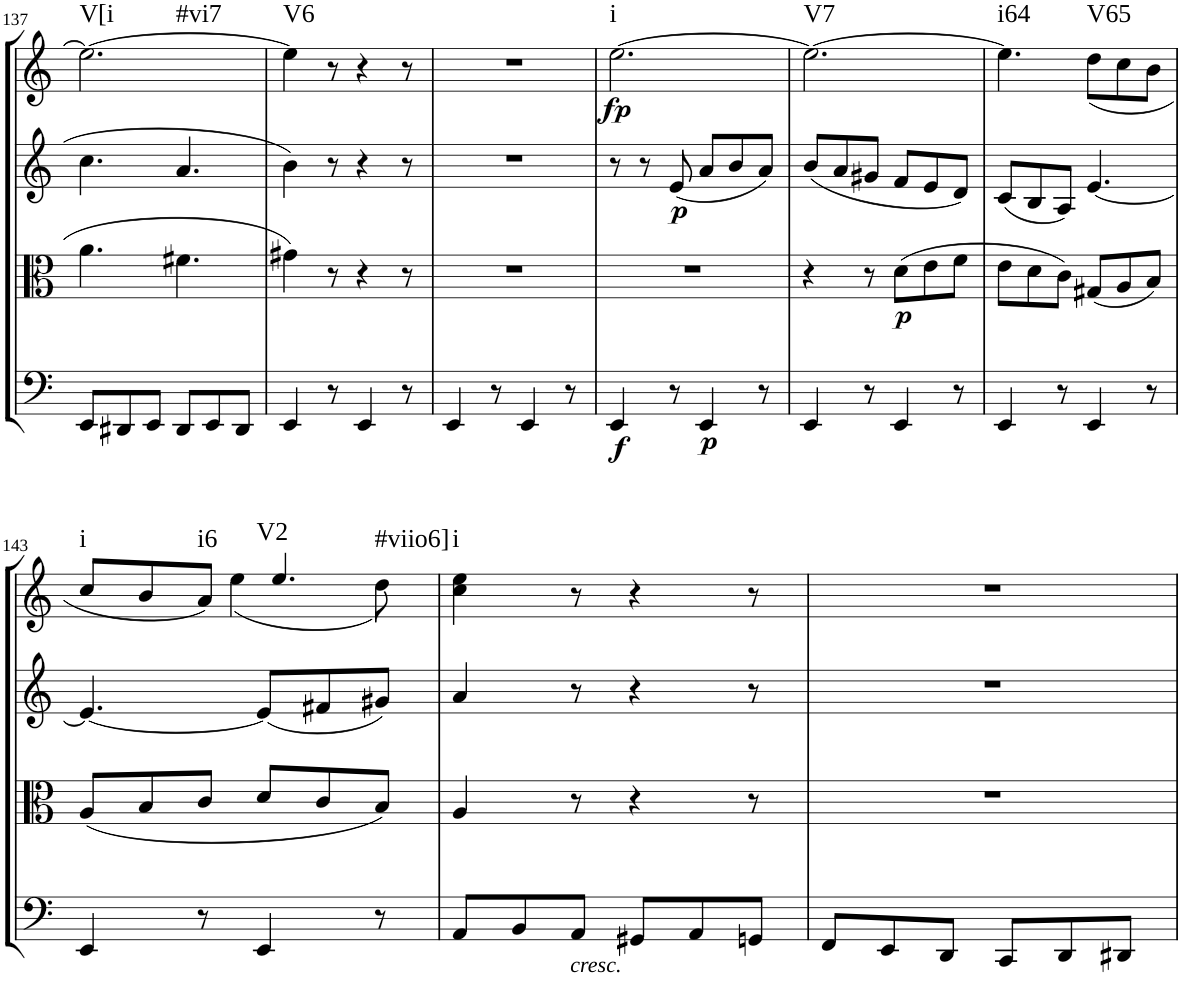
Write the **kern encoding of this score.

**kern	**dynam	**kern	**dynam	**kern	**dynam	**kern	**dynam	**harte
*part4	*part4	*part3	*part3	*part2	*part2	*part1	*part1	*part1
*staff4	*staff4	*staff3	*staff3	*staff2	*staff2	*staff1	*staff1	*
*I"Cello	*	*I"Viola	*	*I"2nd Violin	*	*I"1st Violin	*	*
*	*	*I'Vla	*	*I'Vln	*	*I'Vln	*	*
!!LO:PB:g=z
*clefF4	*	*clefC3	*	*clefG2	*	*clefG2	*	*
*k[]	*	*k[]	*	*k[]	*	*k[]	*	*
*M6/8	*	*M6/8	*	*M6/8	*	*M6/8	*	*
=137	=137	=137	=137	=137	=137	=137	=137	=137
!	!	!	!	!	!	!	!	!LO:H:n=1:kt=V[i
!	!	!	!	!	!	!	!	!LO:H:n=2:kt=#vi7
8EE/L	.	4.a\	.	4.cc\	.	2.ee\_	.	N N
8DD#X/	.	.	.	.	.	.	.	.
8EE/J	.	.	.	.	.	.	.	.
8DD#/L	.	4.f#X\	.	4.a/	.	.	.	.
8EE/	.	.	.	.	.	.	.	.
8DD#/J	.	.	.	.	.	.	.	.
=138	=138	=138	=138	=138	=138	=138	=138	=138
!	!	!	!	!	!	!	!	!LO:H:kt=V6
4EE/	.	4g#X\	.	4b\	.	4ee\]	.	N
8r	.	8r	.	8r	.	8r	.	.
4EE/	.	4r	.	4r	.	4r	.	.
8r	.	8r	.	8r	.	8r	.	.
=139	=139	=139	=139	=139	=139	=139	=139	=139
4EE/	.	2.r	.	2.r	.	2.r	.	.
8r	.	.	.	.	.	.	.	.
4EE/	.	.	.	.	.	.	.	.
8r	.	.	.	.	.	.	.	.
=140	=140	=140	=140	=140	=140	=140	=140	=140
!	!LO:DY:b	!	!	!	!	!	!LO:DY:b	!LO:H:kt=i
4EE/	f	2.r	.	8r	.	[2.ee\	fp	N
.	.	.	.	8r	.	.	.	.
!	!	!	!	!	!LO:DY:b	!	!	!
8r	.	.	.	(8e/	p	.	.	.
!	!LO:DY:b	!	!	!	!	!	!	!
4EE/	p	.	.	8a/L	.	.	.	.
.	.	.	.	8b/	.	.	.	.
8r	.	.	.	8a/J)	.	.	.	.
=141	=141	=141	=141	=141	=141	=141	=141	=141
!	!	!	!	!	!	!	!	!LO:H:kt=V7
4EE/	.	4r	.	(8b/L	.	2.ee\_	.	N
.	.	.	.	8a/	.	.	.	.
8r	.	8r	.	8g#X/J	.	.	.	.
!	!	!	!LO:DY:b	!	!	!	!	!
4EE/	.	(8d\L	p	8f/L	.	.	.	.
.	.	8e\	.	8e/	.	.	.	.
8r	.	8f\J	.	8d/J)	.	.	.	.
=142	=142	=142	=142	=142	=142	=142	=142	=142
!	!	!	!	!	!	!	!	!LO:H:kt=i64
4EE/	.	8e\L	.	(8c/L	.	4.ee\]	.	N
.	.	8d\	.	8B/	.	.	.	.
8r	.	8c\J)	.	8A/J)	.	.	.	.
!	!	!	!	!	!	!	!	!LO:H:kt=V65
4EE/	.	(8G#X/L	.	[4.e/	.	(<8dd\L	.	N
.	.	8A/	.	.	.	8cc\	.	.
8r	.	8B/J)	.	.	.	8b\J	.	.
!!LO:LB:g=z
=143	=143	=143	=143	=143	=143	=143	=143	=143
*	*	*	*	*	*	*^	*	*
!	!	!	!	!	!	!	!	!	!LO:H:kt=i
4EE/	.	(8A/L	.	4.e/_	.	8cc/L	4.ryy	.	N
.	.	8B/	.	.	.	8b/	.	.	.
!	!	!	!	!	!	!	!	!	!LO:H:kt=i6
8r	.	8c/J	.	.	.	8a/J)	.	.	N
!	!	!	!	!	!	!	!	!	!LO:H:n=1:kt=V2
!	!	!	!	!	!	!	!	!	!LO:H:n=2:kt=#viio6]
4EE/	.	8d/L	.	(8e/L]	.	4.ee/	(4ee\	.	N N
.	.	8c/	.	8f#X/	.	.	.	.	.
8r	.	8B/J)	.	8g#X/J)	.	.	8dd\)	.	.
=144	=144	=144	=144	=144	=144	=144	=144	=144	=144
!	!	!	!	!	!	!	!	!	!LO:H:kt=i
*	*	*	*	*	*	*v	*v	*	*
8AA/L	.	4A/	.	4a/	.	4cc\ 4ee\	.	N
8BB/	.	.	.	.	.	.	.	.
!LO:TX:b:i:t=cresc.	!	!	!	!	!	!	!	!
8AA/J	.	8r	.	8r	.	8r	.	.
8GG#X/L	.	4r	.	4r	.	4r	.	.
8AA/	.	.	.	.	.	.	.	.
8GGn/J	.	8r	.	8r	.	8r	.	.
=145	=145	=145	=145	=145	=145	=145	=145	=145
8FF/L	.	2.r	.	2.r	.	2.r	.	.
8EE/	.	.	.	.	.	.	.	.
8DD/J	.	.	.	.	.	.	.	.
8CC/L	.	.	.	.	.	.	.	.
8DD/	.	.	.	.	.	.	.	.
8DD#X/J	.	.	.	.	.	.	.	.
=	=	=	=	=	=	=	=	=
*-	*-	*-	*-	*-	*-	*-	*-	*-
